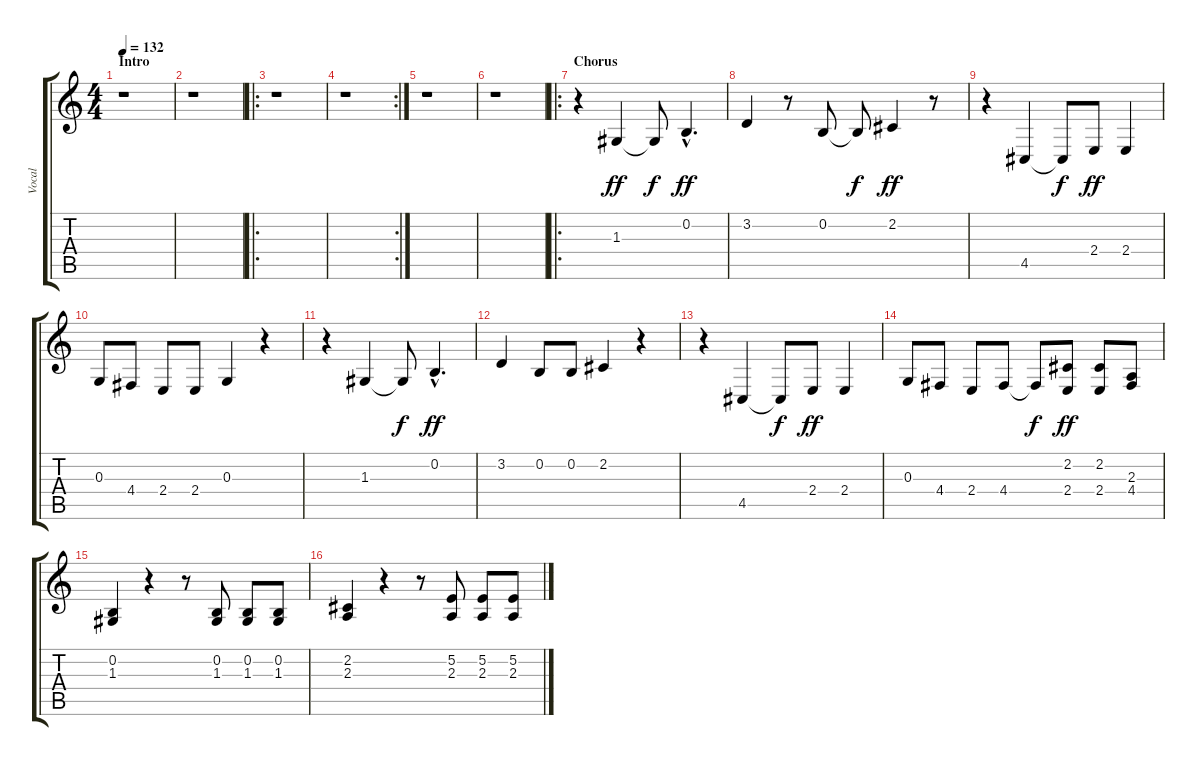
\track ("Vocal" "Vocal") {instrument altosax}
\staff {score tabs}
\tuning (E4 B3 G3 D3 A2 E2) {hide}
\ts (4 4)
\section ("" "Intro")
\tempo 132
\clef g2
\ks c
r.1{dy ff instrument altosax} |
r.1 |
\ro
r.1 |
\rc 2
r.1 |
r.1 |
r.1 |
\ro
\section ("" "Chorus")
r.4 1.3.4 1.3{t}.8{dy f} 0.2{hac}.4{d dy ff} |
3.2.4 r.8 0.2.8 0.2{t}.8{dy f} 2.2.4{dy ff} r.8 |
r.4 4.5.4 4.5{t}.8{dy f} 2.4.8{dy ff} 2.4.4 |
0.3.8 4.4.8 2.4.8 2.4.8 0.3.4 r.4 |
r.4 1.3.4 1.3{t}.8{dy f} 0.2{hac}.4{d dy ff} |
3.2.4 0.2.8 0.2.8 2.2.4 r.4 |
r.4 4.5.4 4.5{t}.8{dy f} 2.4.8{dy ff} 2.4.4 |
0.3.8 4.4.8 2.4.8 4.4.8 4.4{t}.8{dy f} (2.2 2.4).8{dy ff} (2.2 2.4).8 (2.3 4.4).8 |
(0.2 1.3).4 r.4 r.8 (0.2 1.3).8 (0.2 1.3).8 (0.2 1.3).8 |
(2.2 2.3).4 r.4 r.8 (5.2 2.3).8 (5.2 2.3).8 (5.2 2.3).8
